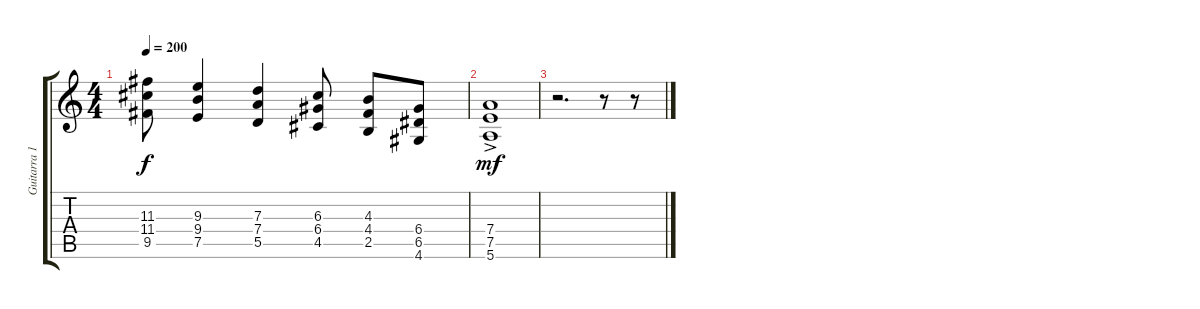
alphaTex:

\track ("Guitarra 1" "Guitarra 1") {instrument distortionguitar}
\staff {score tabs}
\tuning (E4 B3 G3 D3 A2 E2) {hide}
\ts (4 4)
\tempo 200
\clef g2
\ks c
(11.3{t} 11.4{t} 9.5{t}).8{dy f} (9.3 9.4 7.5).4 (7.3 7.4 5.5).4 (6.3 6.4 4.5).8 (4.3 4.4 2.5).8 (6.4 6.5 4.6).8 |
(7.4{ac} 7.5{ac} 5.6{ac}).1{dy mf} |
r.2{d} r.8 r.8
